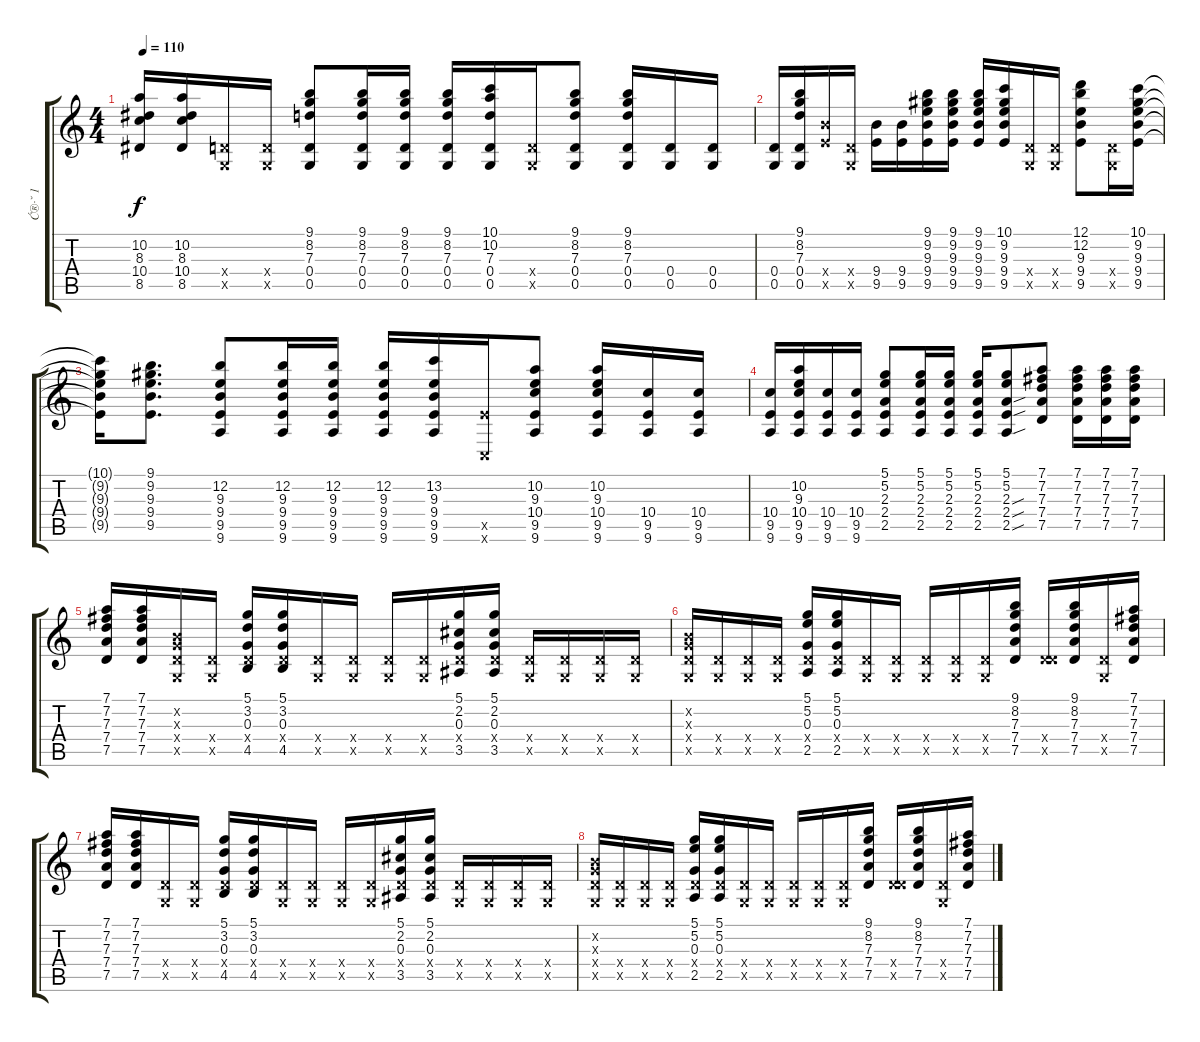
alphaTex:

\track ("Ć®·˘ 1" "Ć®·˘ 1") {instrument acousticguitarsteel}
\staff {score tabs}
\tuning (D4 B3 G3 D3 G2 C2) {hide}
\ts (4 4)
\tempo 110
\clef g2
\ks c
(10.2{t} 8.3{t} 10.4{t} 8.5{t}).16{dy f} (10.2 8.3 10.4 8.5).16 (0.4{x} 0.5{x}).16 (0.4{x} 0.5{x}).16 (9.1 8.2 7.3 0.4 0.5).8 (9.1 8.2 7.3 0.4 0.5).16 (9.1 8.2 7.3 0.4 0.5).16 (9.1 8.2 7.3 0.4 0.5).16 (10.1 10.2 7.3 0.4 0.5).16 (0.4{x} 0.5{x}).16 (9.1 8.2 7.3 0.4 0.5).8 (9.1 8.2 7.3 0.4 0.5).16 (0.4 0.5).16 (0.4 0.5).16 |
(0.4 0.5).16 (9.1 8.2 7.3 0.4 0.5).16 (9.4{x} 9.5{x}).16 (0.4{x} 0.5{x}).16 (9.4 9.5).16 (9.4 9.5).16 (9.1 9.2 9.3 9.4 9.5).16 (9.1 9.2 9.3 9.4 9.5).16 (9.1 9.2 9.3 9.4 9.5).16 (10.1 9.2 9.3 9.4 9.5).16 (0.4{x} 0.5{x}).16 (0.4{x} 0.5{x}).16 (12.1 12.2 9.3 9.4 9.5).8 (0.4{x} 0.5{x}).16 (10.1 9.2 9.3 9.4 9.5).16 |
(10.1{t} 9.2{t} 9.3{t} 9.4{t} 9.5{t}).16 (9.1 9.2 9.3 9.4 9.5).8{d} (12.2 9.3 9.4 9.5 9.6).8 (12.2 9.3 9.4 9.5 9.6).16 (12.2 9.3 9.4 9.5 9.6).16 (12.2 9.3 9.4 9.5 9.6).16 (13.2 9.3 9.4 9.5 9.6).16 (9.5{x} 0.6{x}).16 (10.2 9.3 10.4 9.5 9.6).8 (10.2 9.3 10.4 9.5 9.6).16 (10.4 9.5 9.6).16 (10.4 9.5 9.6).16 |
(10.4 9.5 9.6).16 (10.2 9.3 10.4 9.5 9.6).16 (10.4 9.5 9.6).16 (10.4 9.5 9.6).16 (5.1 5.2 2.3 2.4 2.5).8 (5.1 5.2 2.3 2.4 2.5).16 (5.1 5.2 2.3 2.4 2.5).16 (5.1 5.2 2.3 2.4 2.5).16 (5.1 5.2 2.3{sou} 2.4{sou} 2.5{sou}).8 (7.1 7.2 7.3 7.4 7.5).8 (7.1 7.2 7.3 7.4 7.5).16 (7.1 7.2 7.3 7.4 7.5).16 (7.1 7.2 7.3 7.4 7.5).16 |
(7.1 7.2 7.3 7.4 7.5).16 (7.1 7.2 7.3 7.4 7.5).16 (0.2{x} 0.3{x} 0.4{x} 0.5{x}).16 (0.4{x} 0.5{x}).16 (5.1 3.2 0.3 0.4{x} 4.5).16 (5.1 3.2 0.3 0.4{x} 4.5).16 (0.4{x} 0.5{x}).16 (0.4{x} 0.5{x}).16 (0.4{x} 0.5{x}).16 (0.4{x} 0.5{x}).16 (5.1 2.2 0.3 0.4{x} 3.5).16 (5.1 2.2 0.3 0.4{x} 3.5).16 (0.4{x} 0.5{x}).16 (0.4{x} 0.5{x}).16 (0.4{x} 0.5{x}).16 (0.4{x} 0.5{x}).16 |
(0.2{x} 0.3{x} 0.4{x} 0.5{x}).16 (0.4{x} 0.5{x}).16 (0.4{x} 0.5{x}).16 (0.4{x} 0.5{x}).16 (5.1 5.2 0.3 0.4{x} 2.5).16 (5.1 5.2 0.3 0.4{x} 2.5).16 (0.4{x} 0.5{x}).16 (0.4{x} 0.5{x}).16 (0.4{x} 0.5{x}).16 (0.4{x} 0.5{x}).16 (0.4{x} 0.5{x}).16 (9.1 8.2 7.3 7.4 7.5).16 (0.4{x} 7.5{x}).16 (9.1 8.2 7.3 7.4 7.5).16 (0.4{x} 0.5{x}).16 (7.1 7.2 7.3 7.4 7.5).16 |
(7.1 7.2 7.3 7.4 7.5).16 (7.1 7.2 7.3 7.4 7.5).16 (0.4{x} 0.5{x}).16 (0.4{x} 0.5{x}).16 (5.1 3.2 0.3 0.4{x} 4.5).16 (5.1 3.2 0.3 0.4{x} 4.5).16 (0.4{x} 0.5{x}).16 (0.4{x} 0.5{x}).16 (0.4{x} 0.5{x}).16 (0.4{x} 0.5{x}).16 (5.1 2.2 0.3 0.4{x} 3.5).16 (5.1 2.2 0.3 0.4{x} 3.5).16 (0.4{x} 0.5{x}).16 (0.4{x} 0.5{x}).16 (0.4{x} 0.5{x}).16 (0.4{x} 0.5{x}).16 |
(0.2{x} 0.3{x} 0.4{x} 0.5{x}).16 (0.4{x} 0.5{x}).16 (0.4{x} 0.5{x}).16 (0.4{x} 0.5{x}).16 (5.1 5.2 0.3 0.4{x} 2.5).16 (5.1 5.2 0.3 0.4{x} 2.5).16 (0.4{x} 0.5{x}).16 (0.4{x} 0.5{x}).16 (0.4{x} 0.5{x}).16 (0.4{x} 0.5{x}).16 (0.4{x} 0.5{x}).16 (9.1 8.2 7.3 7.4 7.5).16 (0.4{x} 7.5{x}).16 (9.1 8.2 7.3 7.4 7.5).16 (0.4{x} 0.5{x}).16 (7.1 7.2 7.3 7.4 7.5).16
